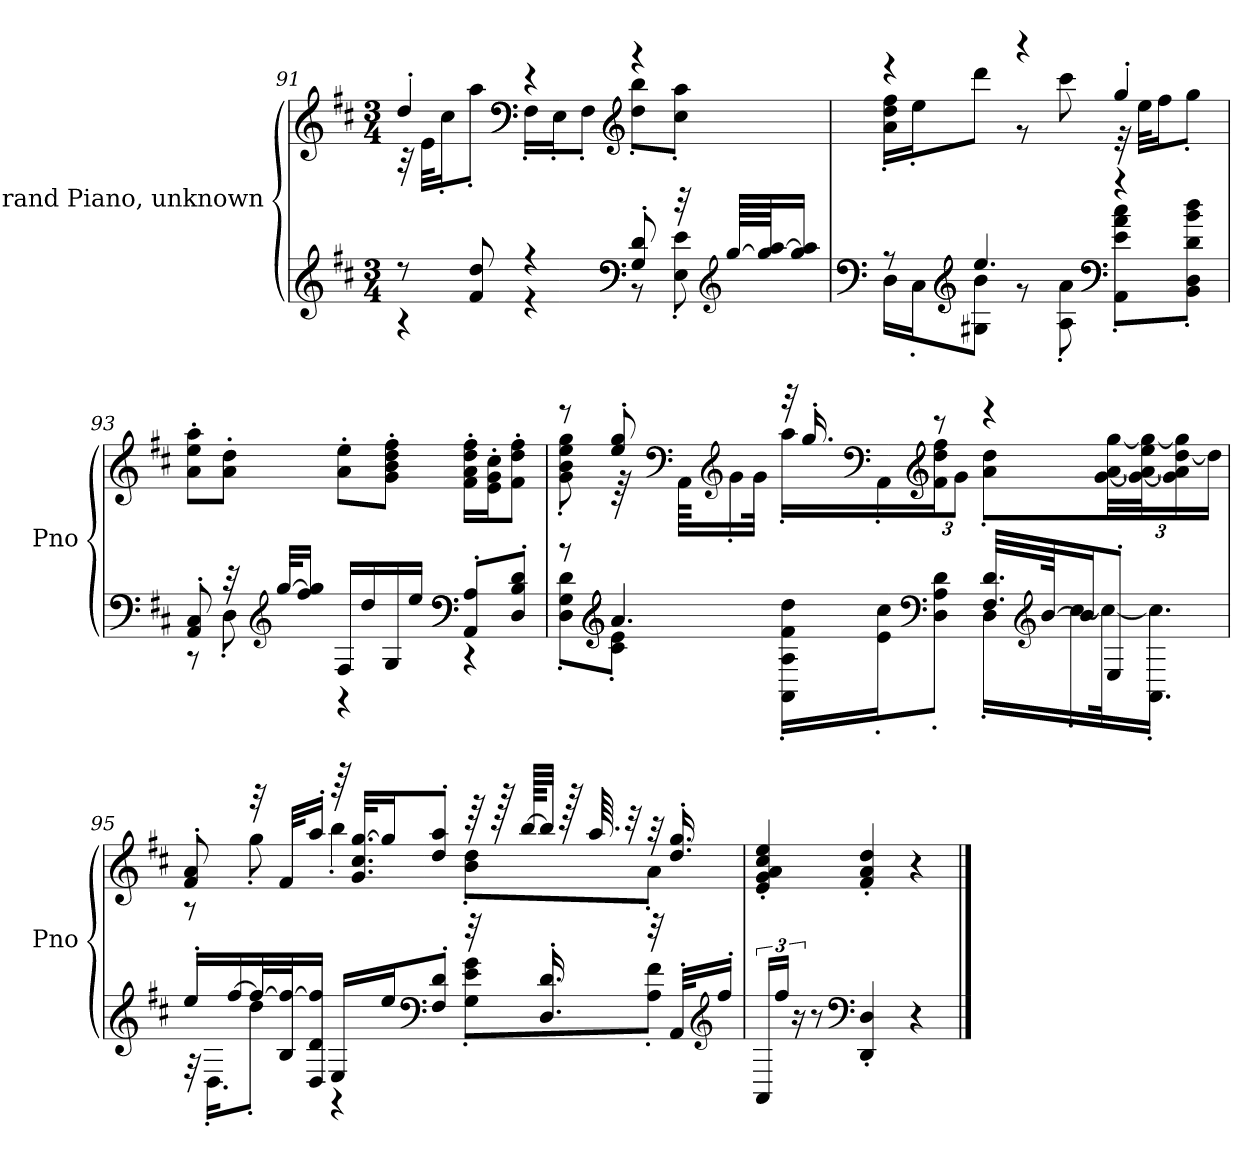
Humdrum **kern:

**kern	**kern
*part1	*part1
*staff2	*staff1
*I"Grand Piano, unknown	*
*I'Pno	*
!!LO:LB:g=z
*clefG2	*clefG2
*k[f#c#]	*k[f#c#]
*M3/4	*M3/4
=91	=91
*^	*^
8r	4r	4dd'/	32r
.	.	.	32e\KLL
.	.	.	16cc#'\J
8f#/ 8dd/	.	.	8aa'\J
*	*	*clefF4	*
4r	4r	4r	16F#'\LL
.	.	.	16E'\J
.	.	.	8F#'\J
*clefF4	*	*clefG2	*
8G/' 8d/'	8r	4r	8dd\' 8bb\'L
32r	8E\' 8e\'	.	8cc#\' 8aa\'J
*clefG2	*	*	*
[64gg/LLLL	.	.	.
64gg/] [64aa/JJ	.	.	.
16gg/ 16aa/]JJ	.	.	.
=92	=92	=92	=92
*clefF4	*	*	*
8r	16D\LL	4r	16a\' 16dd\' 16ff#\'LL
.	16C#'\J	.	16ee'\J
*clefG2	*	*	*
4.ee/	8G#X\ 8b\J	.	8ddd\J
.	8r	4r	8r
.	8A\' 8a\'	.	8ccc#\
*clefF4	*	*	*
4r	8AA\' 8e\' 8a\' 8cc#\'L	4gg'/	32r
.	.	.	32ee\KLL
.	.	.	16ff#\J
.	8BB\' 8D\' 8d\' 8b\' 8dd\'J	.	8gg'\J
*	*	*v	*v
!!LO:LB:g=z
=93	=93	=93
8AA/' 8C#/'	8r	8a\' 8ee\' 8aa\'L
32r	8D'\	8a\' 8dd\'J
*clefG2	*	*
[32gg/KLL	.	.
16ff#/ 16gg/]JJ	.	.
16F#/LL	4r	8a\' 8ee\'L
16dd/	.	.
16G/	.	8g\' 8b\' 8dd\' 8ff#\'J
16ee/JJ	.	.
*clefF4	*	*
8AA/' 8A/'L	4r	16f#\' 16a\' 16dd\' 16ff#\'LL
.	.	16e\' 16g\' 16cc#\'J
8D/' 8B/' 8d/'J	.	8f#\' 8dd\' 8ff#\'J
=94	=94	=94
*	*	*^
8r	8D\' 8G\' 8d\'L	8r	8g\' 8b\' 8ee\' 8gg\'
*clefG2	*	*	*
4.a/	8c#\' 8e\'J	8ee/' 8gg/'	64r
*	*	*clefF4	*
.	.	.	64AA\KKLL
*	*	*clefG2	*
.	.	.	16g'\
.	.	.	32g\JJk
.	16AA\' 16A\' 16f#\' 16dd\'LL	32r	16aa'\LL
.	.	16.gg'/	.
*	*	*clefF4	*
.	16e\' 16cc#\'J	.	16AA'\
*clefF4	*	*clefG2	*
*	*	*	*Xbrackettup
.	8D\' 8A\' 8d\'J	8r	24f#\ 24dd\ 24ff#\J
.	.	.	12g\J
32.F#/ 32.d/LLL	16D'\LL	4r	8a\' 8dd\'L
*clefG2	*	*	*
[64b/JK	.	.	.
16b/J]	[16cc#'\	.	.
8E'/J	32cc#\K_	.	[48g\ [48a\ [48gg\LL
.	.	.	48g\_ 48a\_ 48ee\ 48gg\_J
.	16.AA\' 16.cc#\]'JJ	.	.
.	.	.	24g\] 24a\] [24dd\ 24gg\]
.	.	.	24dd\JJ]
!!LO:LB:g=z	!!
=95	=95	=95	=95
16ee'/LL	32r	8f#/' 8a/'	8r
.	16.D'\KL	.	.
[16ff#/	.	.	.
32ff#/L_	8dd'\J	32r	8gg'\
32B/ 32ff#/_J	.	32f#/KLL	.
16D/ 16d/ 16ff#/]JJ	.	16aa'/JJ	.
16E/LL	4r	64r	4bb'\
.	.	32.g/ 32.cc#/ [32.gg/KLL	.
16ee/J	.	16gg/J]	.
*clefF4	*	*	*
8F#/' 8d/'J	.	8dd/' 8aa/'J	.
32r	8G\' 8e\' 8g\'L	64r	8b\' 8dd\'L
.	.	128r	.
.	.	[128bb/KKLLL	.
16.D/' 16.d/'	.	32bb/JJJ]	.
.	.	128r	.
.	.	64.aa/	.
.	.	32r	.
32r	8A\' 8f#\'J	32r	8a'\J
32AA'/KLL	.	16.dd/' 16.gg/'	.
*clefG2	*	*	*
16ff#'/JJ	.	.	.
*v	*v	*	*
*	*v	*v
=96	=96
24AA/LL	4e/' 4g/' 4a/' 4cc#/' 4ee/'
24ff#/JJ	.
24r	.
8r	.
*clefF4	*
4DD/' 4D/'	4f#/' 4a/' 4dd/'
4r	4r
==	==
*-	*-
